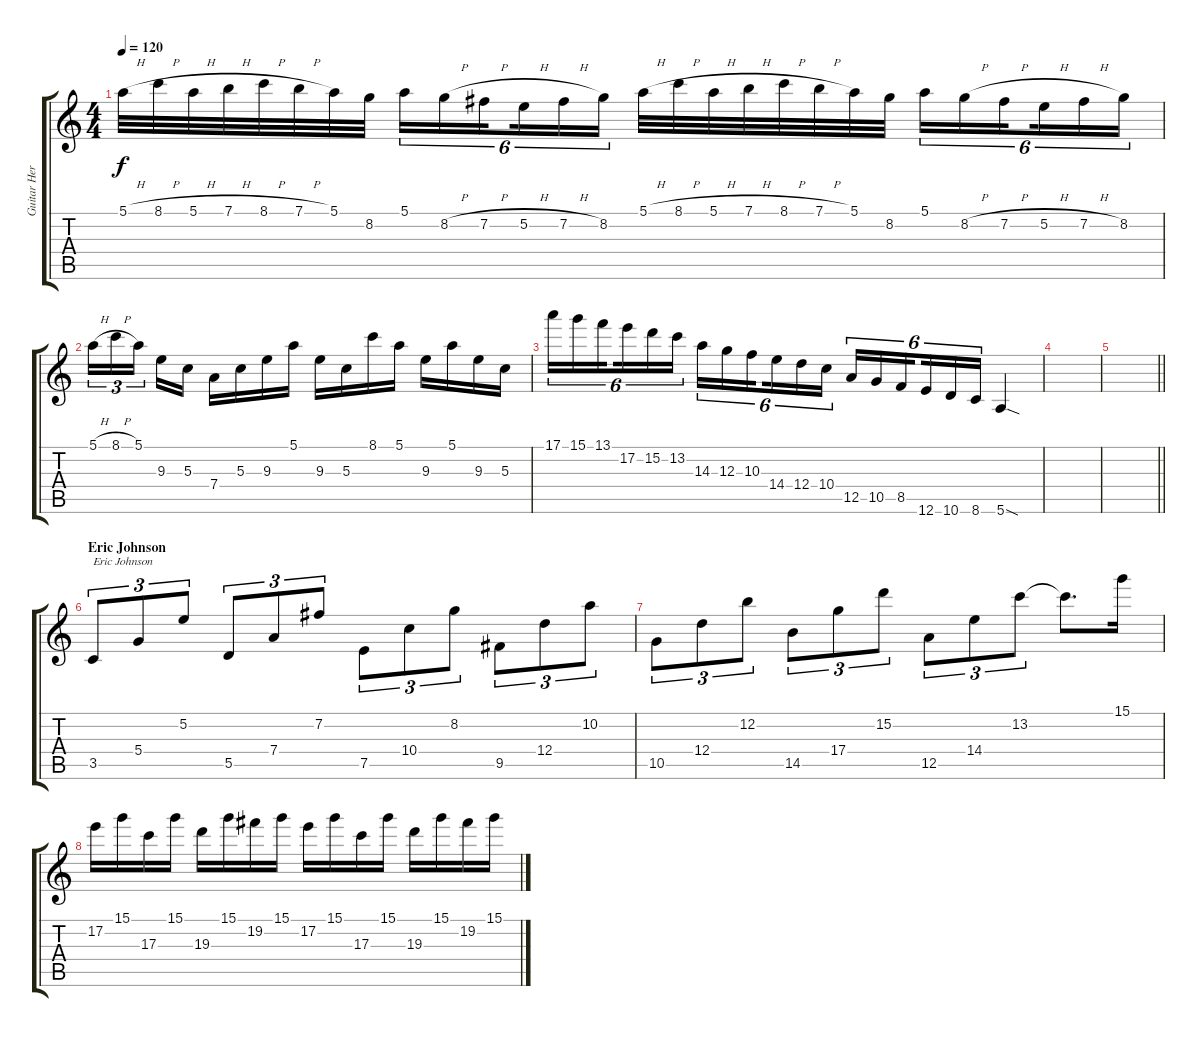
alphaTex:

\track ("Guitar Heros" "Guitar Her") {instrument overdrivenguitar}
\staff {score tabs}
\tuning (E4 B3 G3 D3 A2 E2) {hide}
\ts (4 4)
\tempo 120
\clef g2
\ks c
5.1{h}.32{dy f} 8.1{h}.32 5.1{h}.32 7.1{h}.32 8.1{h}.32 7.1{h}.32 5.1.32 8.2.32 5.1.16{tu (6 4)} 8.2{h}.16{tu (6 4)} 7.2{h}.16{tu (6 4) beam splitsecondary} 5.2{h}.16{tu (6 4)} 7.2{h}.16{tu (6 4)} 8.2.16{tu (6 4)} 5.1{h}.32 8.1{h}.32 5.1{h}.32 7.1{h}.32 8.1{h}.32 7.1{h}.32 5.1.32 8.2.32 5.1.16{tu (6 4)} 8.2{h}.16{tu (6 4)} 7.2{h}.16{tu (6 4) beam splitsecondary} 5.2{h}.16{tu (6 4)} 7.2{h}.16{tu (6 4)} 8.2.16{tu (6 4)} |
5.1{h}.16{tu (3 2)} 8.1{h}.16{tu (3 2)} 5.1.16{tu (3 2) beam splitsecondary} 9.3.16 5.3.16 7.4.16 5.3.16 9.3.16 5.1.16 9.3.16 5.3.16 8.1.16 5.1.16 9.3.16 5.1.16 9.3.16 5.3.16 |
17.1.16{tu (6 4)} 15.1.16{tu (6 4)} 13.1.16{tu (6 4) beam splitsecondary} 17.2.16{tu (6 4)} 15.2.16{tu (6 4)} 13.2.16{tu (6 4)} 14.3.16{tu (6 4)} 12.3.16{tu (6 4)} 10.3.16{tu (6 4) beam splitsecondary} 14.4.16{tu (6 4)} 12.4.16{tu (6 4)} 10.4.16{tu (6 4)} 12.5.16{tu (6 4)} 10.5.16{tu (6 4)} 8.5.16{tu (6 4) beam splitsecondary} 12.6.16{tu (6 4)} 10.6.16{tu (6 4)} 8.6.16{tu (6 4)} 5.6{sod}.4 |
|
\barLineRight lightlight
|
\section ("" "Eric Johnson")
3.5.8{tu (3 2) txt "Eric Johnson"} 5.4.8{tu (3 2)} 5.2.8{tu (3 2)} 5.5.8{tu (3 2)} 7.4.8{tu (3 2)} 7.2.8{tu (3 2)} 7.5.8{tu (3 2)} 10.4.8{tu (3 2)} 8.2.8{tu (3 2)} 9.5.8{tu (3 2)} 12.4.8{tu (3 2)} 10.2.8{tu (3 2)} |
10.5.8{tu (3 2)} 12.4.8{tu (3 2)} 12.2.8{tu (3 2)} 14.5.8{tu (3 2)} 17.4.8{tu (3 2)} 15.2.8{tu (3 2)} 12.5.8{tu (3 2)} 14.4.8{tu (3 2)} 13.2.8{tu (3 2)} 13.2{t}.8{d} 15.1.16 |
17.2.16 15.1.16 17.3.16 15.1.16 19.3.16 15.1.16 19.2.16 15.1.16 17.2.16 15.1.16 17.3.16 15.1.16 19.3.16 15.1.16 19.2.16 15.1.16
